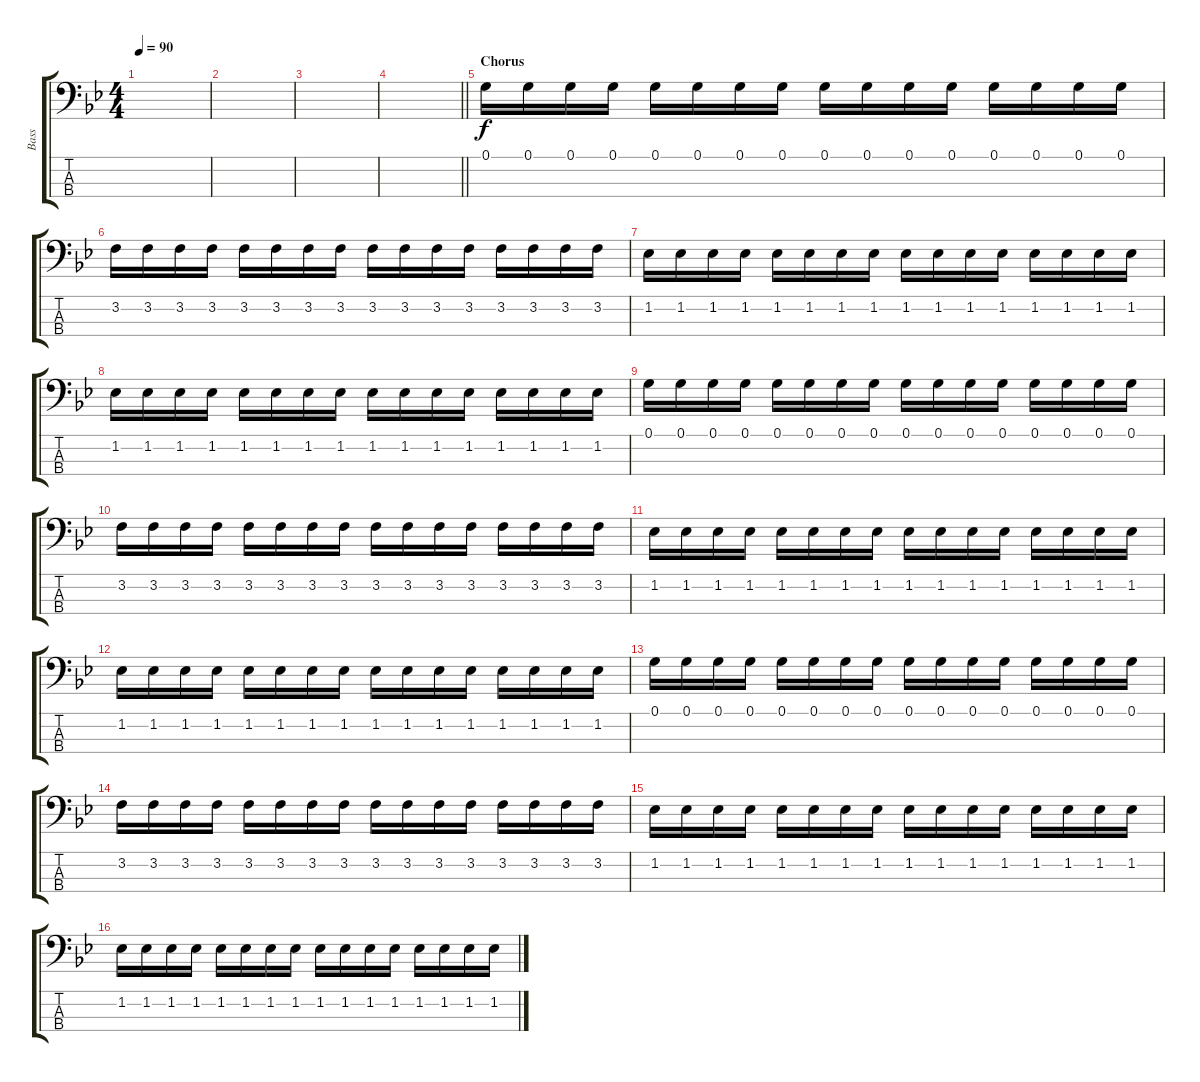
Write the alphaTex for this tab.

\track ("Bass" "Bass") {instrument electricbassfinger}
\staff {score tabs}
\tuning (G2 D2 A1 E1) {hide}
\ts (4 4)
\tempo 90
\clef f4
\ks bb
|
|
|
\barLineRight lightlight
|
\section ("" "Chorus")
0.1.16 0.1.16 0.1.16 0.1.16 0.1.16 0.1.16 0.1.16 0.1.16 0.1.16 0.1.16 0.1.16 0.1.16 0.1.16 0.1.16 0.1.16 0.1.16 |
3.2.16 3.2.16 3.2.16 3.2.16 3.2.16 3.2.16 3.2.16 3.2.16 3.2.16 3.2.16 3.2.16 3.2.16 3.2.16 3.2.16 3.2.16 3.2.16 |
1.2.16 1.2.16 1.2.16 1.2.16 1.2.16 1.2.16 1.2.16 1.2.16 1.2.16 1.2.16 1.2.16 1.2.16 1.2.16 1.2.16 1.2.16 1.2.16 |
1.2.16 1.2.16 1.2.16 1.2.16 1.2.16 1.2.16 1.2.16 1.2.16 1.2.16 1.2.16 1.2.16 1.2.16 1.2.16 1.2.16 1.2.16 1.2.16 |
0.1.16 0.1.16 0.1.16 0.1.16 0.1.16 0.1.16 0.1.16 0.1.16 0.1.16 0.1.16 0.1.16 0.1.16 0.1.16 0.1.16 0.1.16 0.1.16 |
3.2.16 3.2.16 3.2.16 3.2.16 3.2.16 3.2.16 3.2.16 3.2.16 3.2.16 3.2.16 3.2.16 3.2.16 3.2.16 3.2.16 3.2.16 3.2.16 |
1.2.16 1.2.16 1.2.16 1.2.16 1.2.16 1.2.16 1.2.16 1.2.16 1.2.16 1.2.16 1.2.16 1.2.16 1.2.16 1.2.16 1.2.16 1.2.16 |
1.2.16 1.2.16 1.2.16 1.2.16 1.2.16 1.2.16 1.2.16 1.2.16 1.2.16 1.2.16 1.2.16 1.2.16 1.2.16 1.2.16 1.2.16 1.2.16 |
0.1.16 0.1.16 0.1.16 0.1.16 0.1.16 0.1.16 0.1.16 0.1.16 0.1.16 0.1.16 0.1.16 0.1.16 0.1.16 0.1.16 0.1.16 0.1.16 |
3.2.16 3.2.16 3.2.16 3.2.16 3.2.16 3.2.16 3.2.16 3.2.16 3.2.16 3.2.16 3.2.16 3.2.16 3.2.16 3.2.16 3.2.16 3.2.16 |
1.2.16 1.2.16 1.2.16 1.2.16 1.2.16 1.2.16 1.2.16 1.2.16 1.2.16 1.2.16 1.2.16 1.2.16 1.2.16 1.2.16 1.2.16 1.2.16 |
1.2.16 1.2.16 1.2.16 1.2.16 1.2.16 1.2.16 1.2.16 1.2.16 1.2.16 1.2.16 1.2.16 1.2.16 1.2.16 1.2.16 1.2.16 1.2.16
